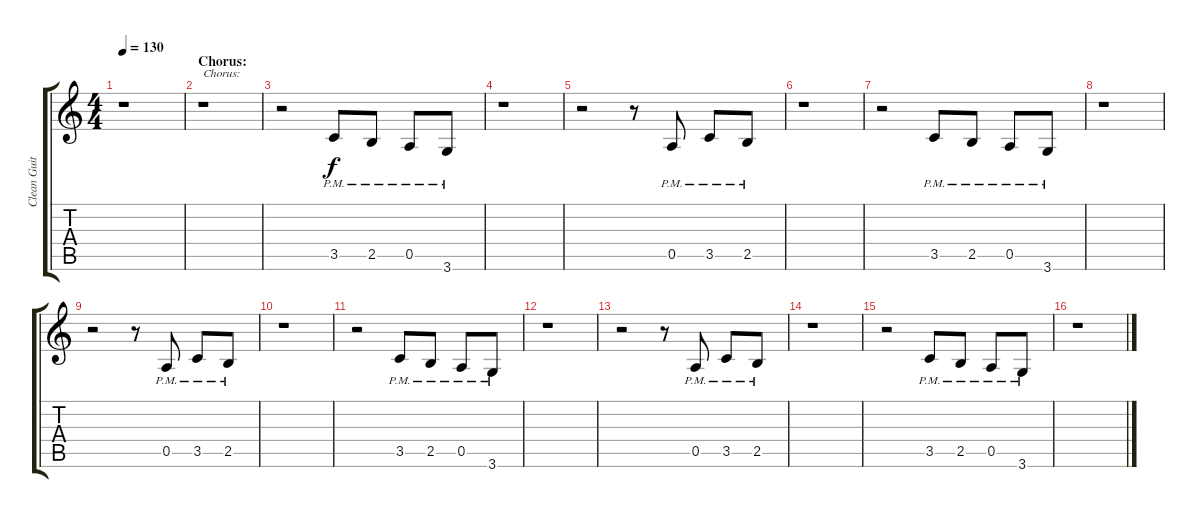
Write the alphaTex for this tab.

\track ("Clean Guitar" "Clean Guit") {instrument acousticguitarsteel}
\staff {score tabs}
\tuning (E4 B3 G3 D3 A2 E2) {hide}
\ts (4 4)
\tempo 130
\clef g2
\ks c
r.1{dy f} |
\section ("" "Chorus:")
r.1{txt "Chorus:"} |
r.2 3.5{pm}.8 2.5{pm}.8 0.5{pm}.8 3.6{pm}.8 |
r.1 |
r.2 r.8 0.5{pm}.8 3.5{pm}.8 2.5{pm}.8 |
r.1 |
r.2 3.5{pm}.8 2.5{pm}.8 0.5{pm}.8 3.6{pm}.8 |
r.1 |
r.2 r.8 0.5{pm}.8 3.5{pm}.8 2.5{pm}.8 |
r.1 |
r.2 3.5{pm}.8 2.5{pm}.8 0.5{pm}.8 3.6{pm}.8 |
r.1 |
r.2 r.8 0.5{pm}.8 3.5{pm}.8 2.5{pm}.8 |
r.1 |
r.2 3.5{pm}.8 2.5{pm}.8 0.5{pm}.8 3.6{pm}.8 |
r.1
